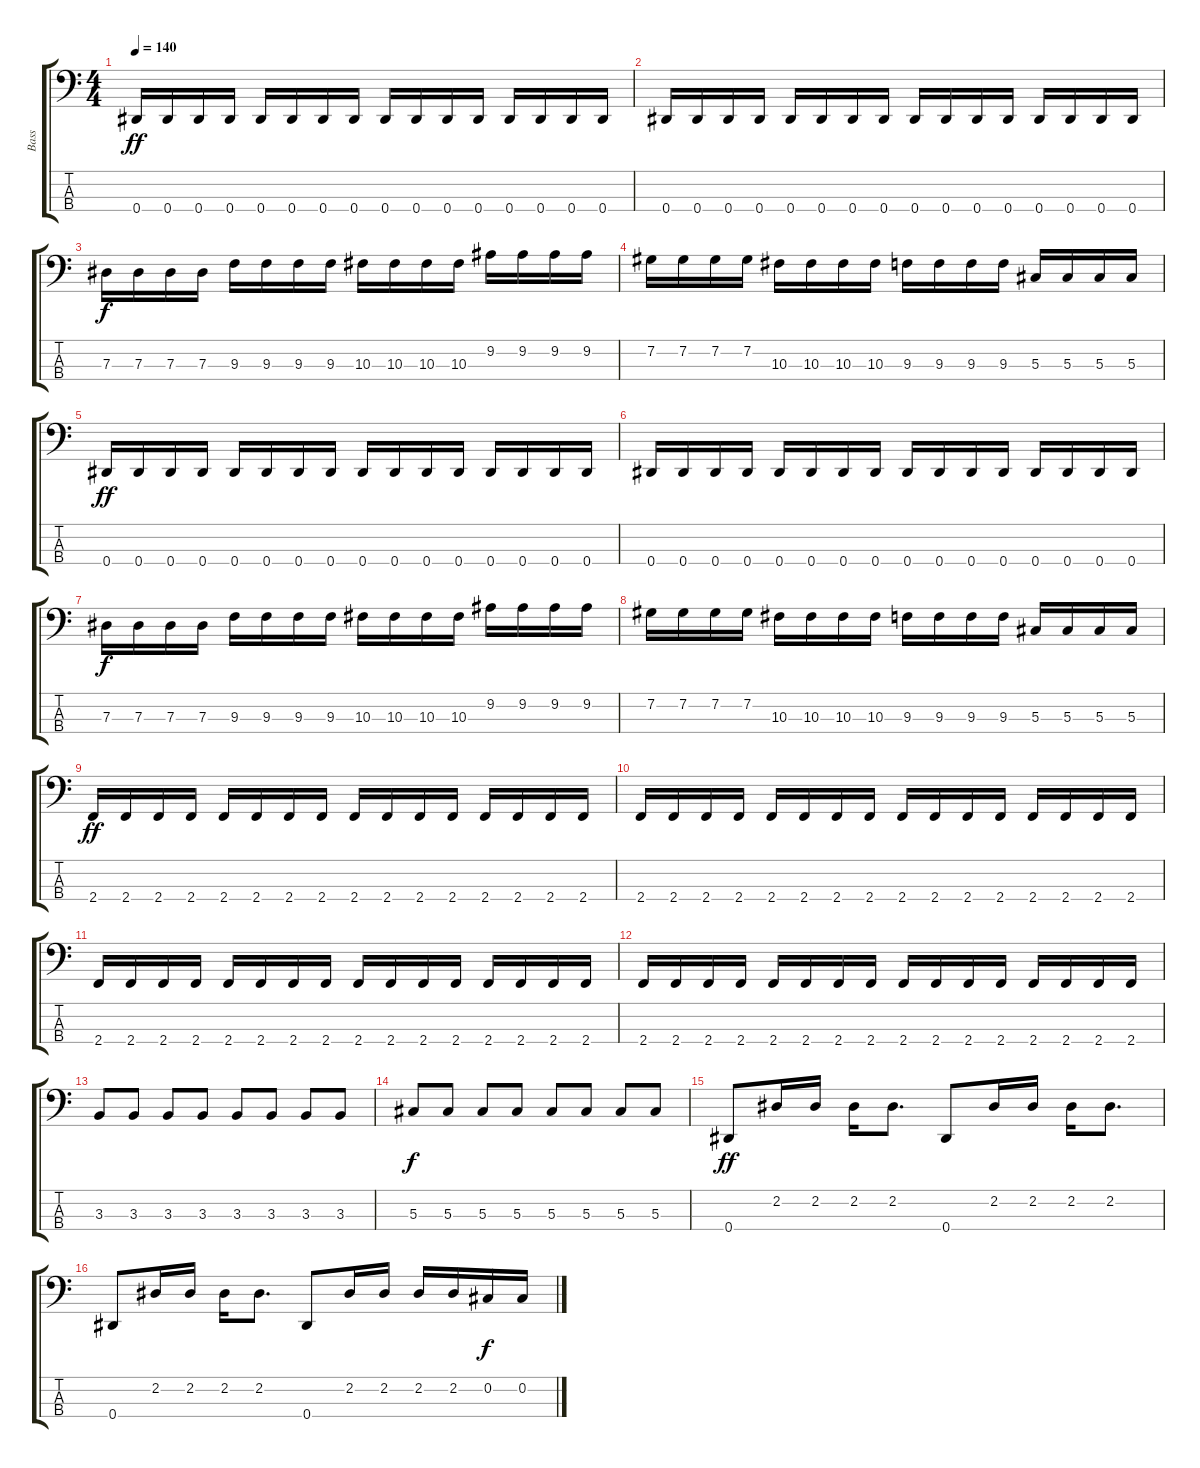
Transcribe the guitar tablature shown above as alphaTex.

\track ("Bass" "Bass") {instrument electricbassfinger}
\staff {score tabs}
\tuning (Gb2 Db2 Ab1 Eb1) {hide}
\ts (4 4)
\tempo 140
\clef f4
\ks c
0.4.16{dy ff} 0.4.16 0.4.16 0.4.16 0.4.16 0.4.16 0.4.16 0.4.16 0.4.16 0.4.16 0.4.16 0.4.16 0.4.16 0.4.16 0.4.16 0.4.16 |
0.4.16 0.4.16 0.4.16 0.4.16 0.4.16 0.4.16 0.4.16 0.4.16 0.4.16 0.4.16 0.4.16 0.4.16 0.4.16 0.4.16 0.4.16 0.4.16 |
7.3.16{dy f} 7.3.16 7.3.16 7.3.16 9.3.16 9.3.16 9.3.16 9.3.16 10.3.16 10.3.16 10.3.16 10.3.16 9.2.16 9.2.16 9.2.16 9.2.16 |
7.2.16 7.2.16 7.2.16 7.2.16 10.3.16 10.3.16 10.3.16 10.3.16 9.3.16 9.3.16 9.3.16 9.3.16 5.3.16 5.3.16 5.3.16 5.3.16 |
0.4.16{dy ff} 0.4.16 0.4.16 0.4.16 0.4.16 0.4.16 0.4.16 0.4.16 0.4.16 0.4.16 0.4.16 0.4.16 0.4.16 0.4.16 0.4.16 0.4.16 |
0.4.16 0.4.16 0.4.16 0.4.16 0.4.16 0.4.16 0.4.16 0.4.16 0.4.16 0.4.16 0.4.16 0.4.16 0.4.16 0.4.16 0.4.16 0.4.16 |
7.3.16{dy f} 7.3.16 7.3.16 7.3.16 9.3.16 9.3.16 9.3.16 9.3.16 10.3.16 10.3.16 10.3.16 10.3.16 9.2.16 9.2.16 9.2.16 9.2.16 |
7.2.16 7.2.16 7.2.16 7.2.16 10.3.16 10.3.16 10.3.16 10.3.16 9.3.16 9.3.16 9.3.16 9.3.16 5.3.16 5.3.16 5.3.16 5.3.16 |
2.4.16{dy ff} 2.4.16 2.4.16 2.4.16 2.4.16 2.4.16 2.4.16 2.4.16 2.4.16 2.4.16 2.4.16 2.4.16 2.4.16 2.4.16 2.4.16 2.4.16 |
2.4.16 2.4.16 2.4.16 2.4.16 2.4.16 2.4.16 2.4.16 2.4.16 2.4.16 2.4.16 2.4.16 2.4.16 2.4.16 2.4.16 2.4.16 2.4.16 |
2.4.16 2.4.16 2.4.16 2.4.16 2.4.16 2.4.16 2.4.16 2.4.16 2.4.16 2.4.16 2.4.16 2.4.16 2.4.16 2.4.16 2.4.16 2.4.16 |
2.4.16 2.4.16 2.4.16 2.4.16 2.4.16 2.4.16 2.4.16 2.4.16 2.4.16 2.4.16 2.4.16 2.4.16 2.4.16 2.4.16 2.4.16 2.4.16 |
3.3.8 3.3.8 3.3.8 3.3.8 3.3.8 3.3.8 3.3.8 3.3.8 |
5.3.8{dy f} 5.3.8 5.3.8 5.3.8 5.3.8 5.3.8 5.3.8 5.3.8 |
0.4.8{dy ff} 2.2.16 2.2.16 2.2.16 2.2.8{d} 0.4.8 2.2.16 2.2.16 2.2.16 2.2.8{d} |
0.4.8 2.2.16 2.2.16 2.2.16 2.2.8{d} 0.4.8 2.2.16 2.2.16 2.2.16 2.2.16 0.2.16{dy f} 0.2.16
